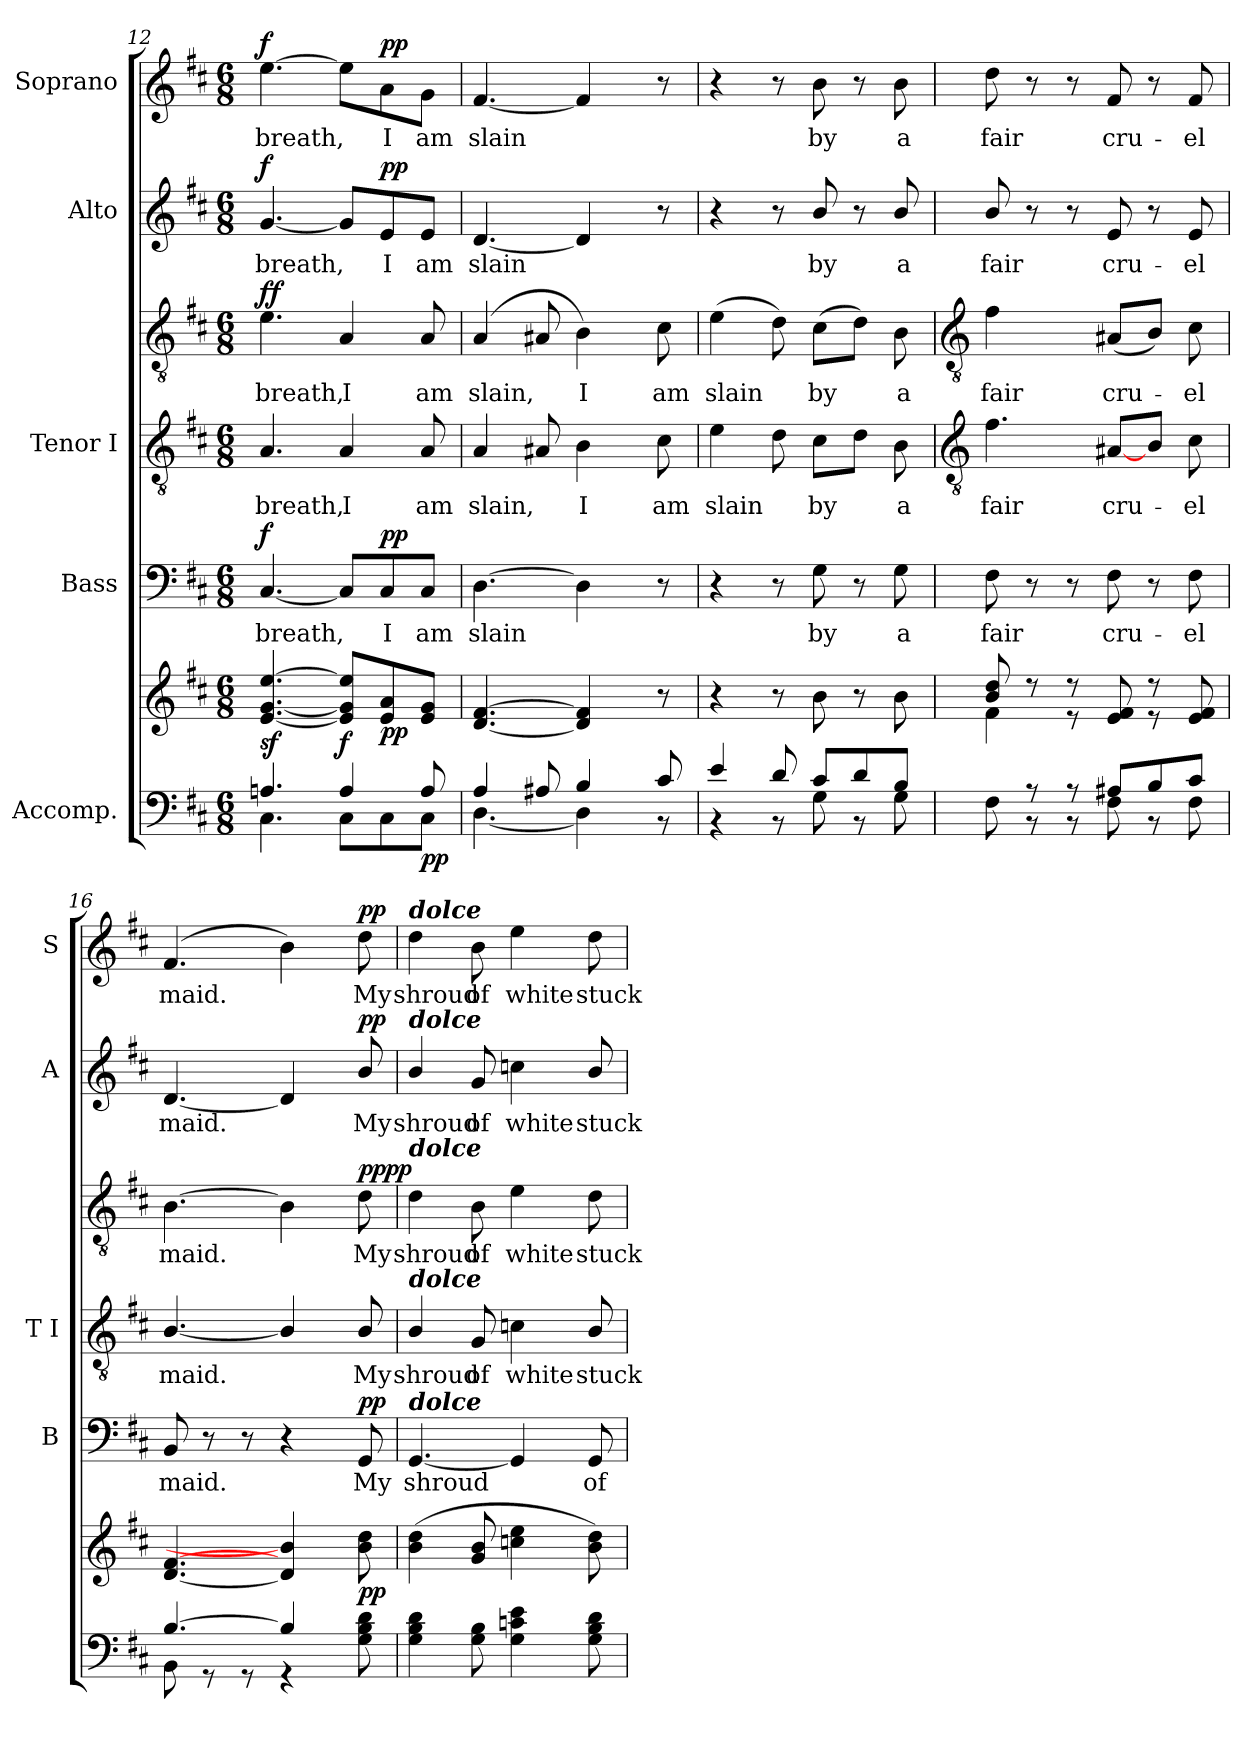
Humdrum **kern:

**kern	**kern	**dynam	**kern	**text	**dynam	**kern	**text	**kern	**text	**dynam	**kern	**text	**dynam	**kern	**text	**dynam
*part5	*part5	*part5	*part4	*part4	*part4	*part3	*part3	*part3	*part3	*part3	*part2	*part2	*part2	*part1	*part1	*part1
*staff7	*staff6	*staff6/7	*staff5	*staff5	*staff5	*staff4	*staff4	*staff3	*staff3	*staff3/4	*staff2	*staff2	*staff2	*staff1	*staff1	*staff1
*I"Accomp.	*	*	*I"Bass	*	*	*I"Tenor I	*	*	*	*	*I"Alto	*	*	*I"Soprano	*	*
*	*	*	*I'B	*	*	*I'T I	*	*	*	*	*I'A	*	*	*I'S	*	*
*clefF4	*clefG2	*	*clefF4	*	*	*clefGv2	*	*clefGv2	*	*	*clefG2	*	*	*clefG2	*	*
*k[f#c#]	*k[f#c#]	*	*k[f#c#]	*	*	*k[f#c#]	*	*k[f#c#]	*	*	*k[f#c#]	*	*	*k[f#c#]	*	*
*D:	*D:	*	*D:	*	*	*D:	*	*D:	*	*	*D:	*	*	*D:	*	*
*M6/8	*M6/8	*	*M6/8	*	*	*M6/8	*	*M6/8	*	*	*M6/8	*	*	*M6/8	*	*
=12	=12	=12	=12	=12	=12	=12	=12	=12	=12	=12	=12	=12	=12	=12	=12	=12
*^	*^	*	*	*	*	*	*	*	*	*	*	*	*	*	*	*
!	!	!	!	!LO:DY:a=2	!	!LO:LY:b	!LO:DY:b	!	!LO:LY:b	!	!LO:LY:b	!LO:DY:b=2	!	!LO:LY:b	!	!	!LO:LY:b	!
!	!	!	!	!	!	!	!	!	!	!	!	!LO:DY:n=1:b	!	!	!LO:DY:b	!	!	!LO:DY:b
4.An/	4.C#\	[4.e [4.g [4.ee	2ryy	sf	[4.C#	breath,	f	4.A	breath,	4.e	breath,	f f	[4.g	breath,	f	[4.ee	breath,	f
!	!	!	!	!LO:DY:a=2	!	!	!	!	!LO:LY:b	!	!LO:LY:b	!LO:DY:n=2:b=2	!	!	!	!	!	!
!	!	!	!	!	!	!	!	!	!	!	!	!LO:DY:n=3:b	!	!	!	!	!	!
4A/	8C#\L	8e] 8g] 8ee]L	.	f	8C#/L]	.	.	4A	I	4A	I	mf mf	8g/L]	.	.	8ee\L]	.	.
!	!	!	!	!LO:DY:b	!	!LO:LY:b	!LO:DY:b	!	!	!	!	!	!	!LO:LY:b	!LO:DY:b	!	!LO:LY:b	!LO:DY:b
.	8C#\	8e 8a	4ryy	pp	8C#/	I	pp	.	.	.	.	.	8e/	I	pp	8a\	I	pp
!	!	!	!	!LO:DY:b=2	!	!LO:LY:b	!	!	!LO:LY:b	!	!LO:LY:b	!	!	!LO:LY:b	!	!	!LO:LY:b	!
8A/	8C#\J	8e 8gJ	.	pp	8C#/J	am	.	8A	am	8A	am	.	8e/J	am	.	8g\J	am	.
=13	=13	=13	=13	=13	=13	=13	=13	=13	=13	=13	=13	=13	=13	=13	=13	=13	=13	=13
!	!	!	!	!	!	!LO:LY:b	!	!	!LO:LY:b	!	!LO:LY:b	!	!	!LO:LY:b	!	!	!LO:LY:b	!
4A/	[4.D\	[4.d [4.f#	2ryy	.	[4.D	slain	.	4A	slain,	(<4A	slain,	.	[4.d	slain	.	[4.f#	slain	.
8A#X/	.	.	.	.	.	.	.	8A#X	.	8A#X	.	.	.	.	.	.	.	.
!	!	!	!	!	!	!	!	!	!LO:LY:b	!	!LO:LY:b	!	!	!	!	!	!	!
4B/	4D\]	4d] 4f#]	.	.	4D]	.	.	4B	I	4B)	I	.	4d]	.	.	4f#]	.	.
.	.	.	4ryy	.	.	.	.	.	.	.	.	.	.	.	.	.	.	.
!	!	!	!	!	!	!	!	!	!LO:LY:b	!	!LO:LY:b	!	!	!	!	!	!	!
8c#/	8r	8r	.	.	8r	.	.	8c#	am	8c#	am	.	8r	.	.	8r	.	.
=14	=14	=14	=14	=14	=14	=14	=14	=14	=14	=14	=14	=14	=14	=14	=14	=14	=14	=14
!	!	!	!	!	!	!	!	!	!LO:LY:b	!	!LO:LY:b	!	!	!	!	!	!	!
4e/	4r	4r	2ryy	.	4r	.	.	4e	slain	(>4e	slain	.	4r	.	.	4r	.	.
8d/	8r	8r	.	.	8r	.	.	8d	.	8d)	.	.	8r	.	.	8r	.	.
!	!	!	!	!	!	!LO:LY:b	!	!	!LO:LY:b	!	!LO:LY:b	!	!	!LO:LY:b	!	!	!LO:LY:b	!
8c#/L	8G\	8b	.	.	8G	by	.	8c#L	by	(>8c#L	by	.	8b/	by	.	8b	by	.
8d/	8r	8r	4ryy	.	8r	.	.	8dJ	.	8dJ)	.	.	8r	.	.	8r	.	.
!	!	!	!	!	!	!LO:LY:b	!	!	!LO:LY:b	!	!LO:LY:b	!	!	!LO:LY:b	!	!	!LO:LY:b	!
8B/J	8G\	8b	.	.	8G	a	.	8B	a	8B	a	.	8b/	a	.	8b	a	.
!!LO:LB:g=z
=15	=15	=15	=15	=15	=15	=15	=15	=15	=15	=15	=15	=15	=15	=15	=15	=15	=15	=15
*	*	*	*	*	*	*	*	*clefGv2	*	*clefGv2	*	*	*	*	*	*	*	*
!	!	!	!	!	!	!LO:LY:b	!	!	!LO:LY:b	!	!LO:LY:b	!	!	!LO:LY:b	!	!	!LO:LY:b	!
8F#	8ryy	8b/ 8dd/	4f#\	.	8F#	fair	.	4.f#	fair	4f#	fair	.	8b/	fair	.	8dd	fair	.
8r	8r	8r	.	.	8r	.	.	.	.	.	.	.	8r	.	.	8r	.	.
8r	8r	8r	8r	.	8r	.	.	.	.	8ryy	.	.	8r	.	.	8r	.	.
!	!	!	!	!	!	!LO:LY:b	!	!	!LO:LY:b	!	!LO:LY:b	!	!	!LO:LY:b	!	!	!LO:LY:b	!
8A#X/L	8F#\	8e 8f#	8ryy	.	8F#	cru-	.	[8A#XL	cru-	(<8A#XL	cru-	.	8e	cru-	.	8f#	cru-	.
8B/	8r	8r	8r	.	8r	.	.	8BJ	.	8BJ)	.	.	8r	.	.	8r	.	.
!	!	!	!	!	!	!LO:LY:b	!	!	!LO:LY:b	!	!LO:LY:b	!	!	!LO:LY:b	!	!	!LO:LY:b	!
8c#/J	8F#\	8e 8f#	8ryy	.	8F#	-el	.	8c#	el	8c#	el	.	8e	-el	.	8f#	-el	.
=16	=16	=16	=16	=16	=16	=16	=16	=16	=16	=16	=16	=16	=16	=16	=16	=16	=16	=16
!	!	!	!	!	!	!LO:LY:b	!	!	!LO:LY:b	!	!LO:LY:b	!	!	!LO:LY:b	!	!	!LO:LY:b	!
[4.B/	8BB\	[4.d [4.f#	2ryy	.	8BB	maid.	.	[4.B/	maid.	[4.B	maid.	.	[4.d	maid.	.	(<4.f#	maid.	.
.	8r	.	.	.	8r	.	.	.	.	.	.	.	.	.	.	.	.	.
.	8r	.	.	.	8r	.	.	.	.	.	.	.	.	.	.	.	.	.
4B/]	4r	4d] 4b]	.	.	4r	.	.	4B/]	.	4B]	.	.	4d]	.	.	4b)	.	.
.	.	.	4ryy	.	.	.	.	.	.	.	.	.	.	.	.	.	.	.
!	!	!	!	!LO:DY:b	!	!LO:LY:b	!LO:DY:b	!	!LO:LY:b	!	!LO:LY:b	!LO:DY:b=2	!	!LO:LY:b	!	!	!LO:LY:b	!
!	!	!	!	!	!	!	!	!	!	!	!	!LO:DY:n=1:b	!	!	!LO:DY:b	!	!	!LO:DY:b
8G 8B 8d	8ryy	8b 8dd	.	pp	8GG	My	pp	8B/	My	8d	My	pp pp	8b/	My	pp	8dd	My	pp
=17	=17	=17	=17	=17	=17	=17	=17	=17	=17	=17	=17	=17	=17	=17	=17	=17	=17	=17
!	!	!	!	!	!	!	!	!	!	!	!	!	!	!	!	!LO:TX:a:Bi:t=dolce	!	!
!	!	!	!	!	!	!	!	!	!	!	!	!	!LO:TX:a:Bi:t=dolce	!	!	!	!	!
!	!	!	!	!	!	!	!	!	!	!LO:TX:a:Bi:t=dolce	!	!	!	!	!	!	!	!
!	!	!	!	!	!	!	!	!LO:TX:a:Bi:t=dolce	!	!	!	!	!	!	!	!	!	!
!	!	!	!	!	!LO:TX:a:Bi:t=dolce	!	!	!	!	!	!	!	!	!	!	!	!	!
!	!	!	!	!	!	!LO:LY:b	!	!	!LO:LY:b	!	!LO:LY:b	!	!	!LO:LY:b	!	!	!LO:LY:b	!
4G 4B 4d	2ryy	(>4b 4dd	2ryy	.	[4.GG	shroud	.	4B/	shroud	4d	shroud	.	4b/	shroud	.	4dd	shroud	.
!	!	!	!	!	!	!	!	!	!LO:LY:b	!	!LO:LY:b	!	!	!LO:LY:b	!	!	!LO:LY:b	!
8G 8B	.	8g 8b	.	.	.	.	.	8G	of	8B	of	.	8g	of	.	8b	of	.
!	!	!	!	!	!	!	!	!	!LO:LY:b	!	!LO:LY:b	!	!	!LO:LY:b	!	!	!LO:LY:b	!
4G 4cn 4e	.	4ccn 4ee	.	.	4GG]	.	.	4cn	white	4e	white	.	4ccn	white	.	4ee	white	.
.	4ryy	.	4ryy	.	.	.	.	.	.	.	.	.	.	.	.	.	.	.
!	!	!	!	!	!	!LO:LY:b	!	!	!LO:LY:b	!	!LO:LY:b	!	!	!LO:LY:b	!	!	!LO:LY:b	!
8G 8B 8d	.	8b 8dd)	.	.	8GG	of	.	8B/	stuck	8d	stuck	.	8b/	stuck	.	8dd	stuck	.
*v	*v	*	*	*	*	*	*	*	*	*	*	*	*	*	*	*	*	*
*	*v	*v	*	*	*	*	*	*	*	*	*	*	*	*	*	*	*
=	=	=	=	=	=	=	=	=	=	=	=	=	=	=	=	=
*-	*-	*-	*-	*-	*-	*-	*-	*-	*-	*-	*-	*-	*-	*-	*-	*-
